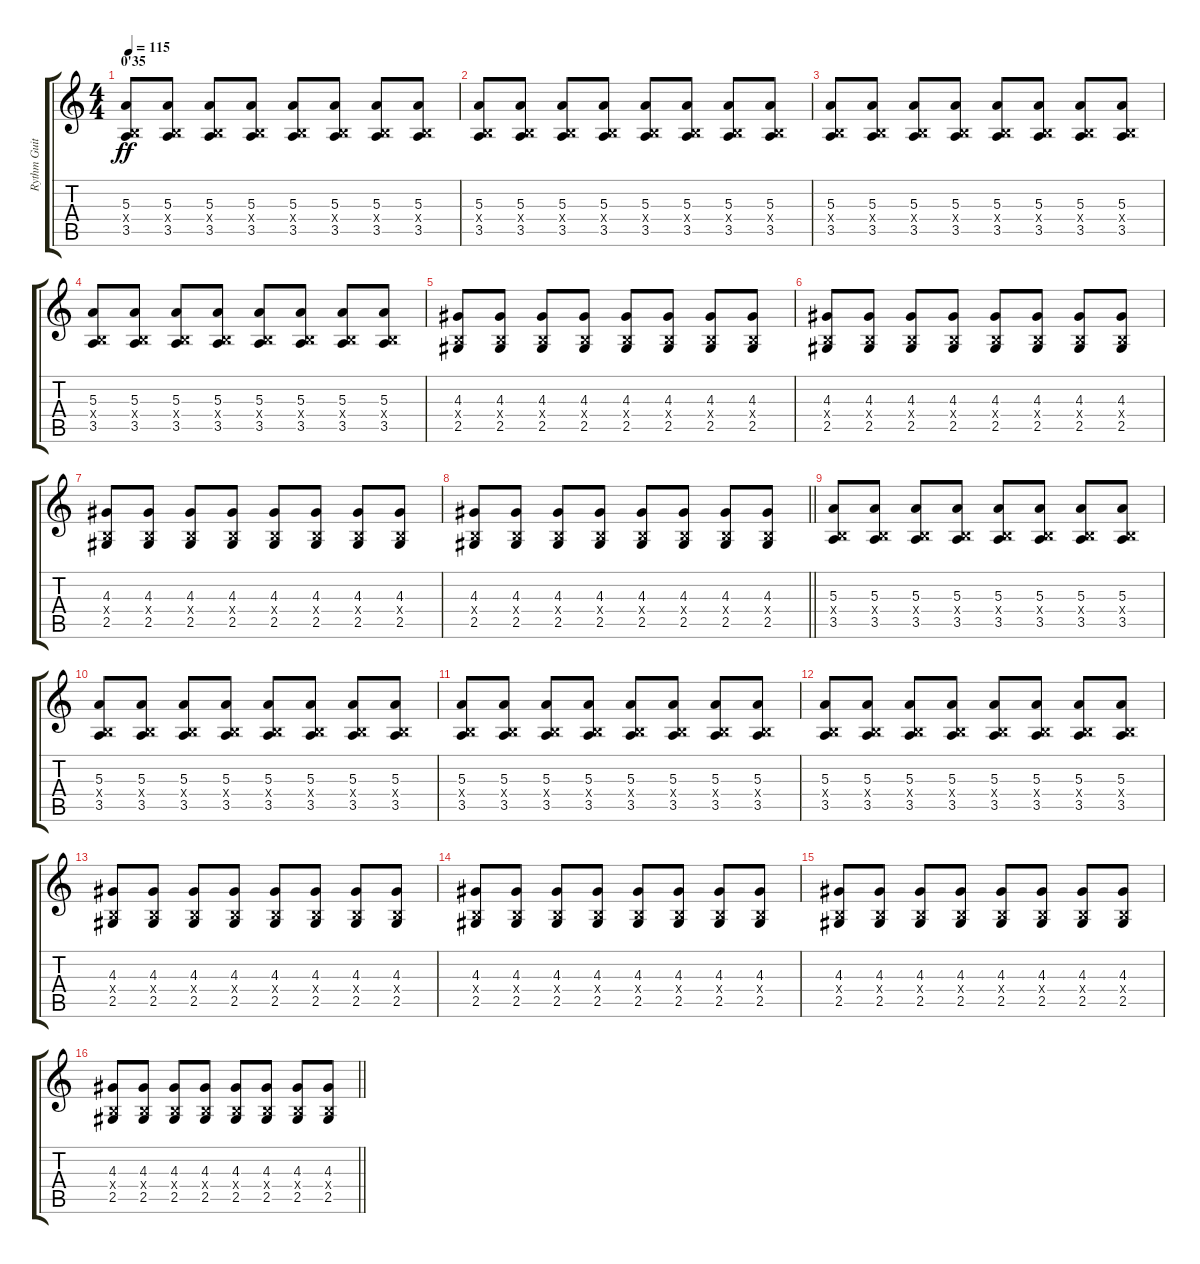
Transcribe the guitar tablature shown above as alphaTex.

\track ("Rythm Guitar" "Rythm Guit") {instrument distortionguitar}
\staff {score tabs}
\tuning (Db4 Ab3 E3 B2 Gb2 Db2) {hide}
\ts (4 4)
\section ("" "0'35")
\tempo 115
\clef g2
\ks c
(5.3 0.4{x} 3.5).8{dy ff balance 5 instrument distortionguitar} (5.3 0.4{x} 3.5).8 (5.3 0.4{x} 3.5).8 (5.3 0.4{x} 3.5).8 (5.3 0.4{x} 3.5).8 (5.3 0.4{x} 3.5).8 (5.3 0.4{x} 3.5).8 (5.3 0.4{x} 3.5).8 |
(5.3 0.4{x} 3.5).8 (5.3 0.4{x} 3.5).8 (5.3 0.4{x} 3.5).8 (5.3 0.4{x} 3.5).8 (5.3 0.4{x} 3.5).8 (5.3 0.4{x} 3.5).8 (5.3 0.4{x} 3.5).8 (5.3 0.4{x} 3.5).8 |
(5.3 0.4{x} 3.5).8 (5.3 0.4{x} 3.5).8 (5.3 0.4{x} 3.5).8 (5.3 0.4{x} 3.5).8 (5.3 0.4{x} 3.5).8 (5.3 0.4{x} 3.5).8 (5.3 0.4{x} 3.5).8 (5.3 0.4{x} 3.5).8 |
(5.3 0.4{x} 3.5).8 (5.3 0.4{x} 3.5).8 (5.3 0.4{x} 3.5).8 (5.3 0.4{x} 3.5).8 (5.3 0.4{x} 3.5).8 (5.3 0.4{x} 3.5).8 (5.3 0.4{x} 3.5).8 (5.3 0.4{x} 3.5).8 |
(4.3 0.4{x} 2.5).8 (4.3 0.4{x} 2.5).8 (4.3 0.4{x} 2.5).8 (4.3 0.4{x} 2.5).8 (4.3 0.4{x} 2.5).8 (4.3 0.4{x} 2.5).8 (4.3 0.4{x} 2.5).8 (4.3 0.4{x} 2.5).8 |
(4.3 0.4{x} 2.5).8 (4.3 0.4{x} 2.5).8 (4.3 0.4{x} 2.5).8 (4.3 0.4{x} 2.5).8 (4.3 0.4{x} 2.5).8 (4.3 0.4{x} 2.5).8 (4.3 0.4{x} 2.5).8 (4.3 0.4{x} 2.5).8 |
(4.3 0.4{x} 2.5).8 (4.3 0.4{x} 2.5).8 (4.3 0.4{x} 2.5).8 (4.3 0.4{x} 2.5).8 (4.3 0.4{x} 2.5).8 (4.3 0.4{x} 2.5).8 (4.3 0.4{x} 2.5).8 (4.3 0.4{x} 2.5).8 |
\barLineRight lightlight
(4.3 0.4{x} 2.5).8 (4.3 0.4{x} 2.5).8 (4.3 0.4{x} 2.5).8 (4.3 0.4{x} 2.5).8 (4.3 0.4{x} 2.5).8 (4.3 0.4{x} 2.5).8 (4.3 0.4{x} 2.5).8 (4.3 0.4{x} 2.5).8 |
(5.3 0.4{x} 3.5).8 (5.3 0.4{x} 3.5).8 (5.3 0.4{x} 3.5).8 (5.3 0.4{x} 3.5).8 (5.3 0.4{x} 3.5).8 (5.3 0.4{x} 3.5).8 (5.3 0.4{x} 3.5).8 (5.3 0.4{x} 3.5).8 |
(5.3 0.4{x} 3.5).8 (5.3 0.4{x} 3.5).8 (5.3 0.4{x} 3.5).8 (5.3 0.4{x} 3.5).8 (5.3 0.4{x} 3.5).8 (5.3 0.4{x} 3.5).8 (5.3 0.4{x} 3.5).8 (5.3 0.4{x} 3.5).8 |
(5.3 0.4{x} 3.5).8 (5.3 0.4{x} 3.5).8 (5.3 0.4{x} 3.5).8 (5.3 0.4{x} 3.5).8 (5.3 0.4{x} 3.5).8 (5.3 0.4{x} 3.5).8 (5.3 0.4{x} 3.5).8 (5.3 0.4{x} 3.5).8 |
(5.3 0.4{x} 3.5).8 (5.3 0.4{x} 3.5).8 (5.3 0.4{x} 3.5).8 (5.3 0.4{x} 3.5).8 (5.3 0.4{x} 3.5).8 (5.3 0.4{x} 3.5).8 (5.3 0.4{x} 3.5).8 (5.3 0.4{x} 3.5).8 |
(4.3 0.4{x} 2.5).8 (4.3 0.4{x} 2.5).8 (4.3 0.4{x} 2.5).8 (4.3 0.4{x} 2.5).8 (4.3 0.4{x} 2.5).8 (4.3 0.4{x} 2.5).8 (4.3 0.4{x} 2.5).8 (4.3 0.4{x} 2.5).8 |
(4.3 0.4{x} 2.5).8 (4.3 0.4{x} 2.5).8 (4.3 0.4{x} 2.5).8 (4.3 0.4{x} 2.5).8 (4.3 0.4{x} 2.5).8 (4.3 0.4{x} 2.5).8 (4.3 0.4{x} 2.5).8 (4.3 0.4{x} 2.5).8 |
(4.3 0.4{x} 2.5).8 (4.3 0.4{x} 2.5).8 (4.3 0.4{x} 2.5).8 (4.3 0.4{x} 2.5).8 (4.3 0.4{x} 2.5).8 (4.3 0.4{x} 2.5).8 (4.3 0.4{x} 2.5).8 (4.3 0.4{x} 2.5).8 |
\barLineRight lightlight
(4.3 0.4{x} 2.5).8 (4.3 0.4{x} 2.5).8 (4.3 0.4{x} 2.5).8 (4.3 0.4{x} 2.5).8 (4.3 0.4{x} 2.5).8 (4.3 0.4{x} 2.5).8 (4.3 0.4{x} 2.5).8 (4.3 0.4{x} 2.5).8
